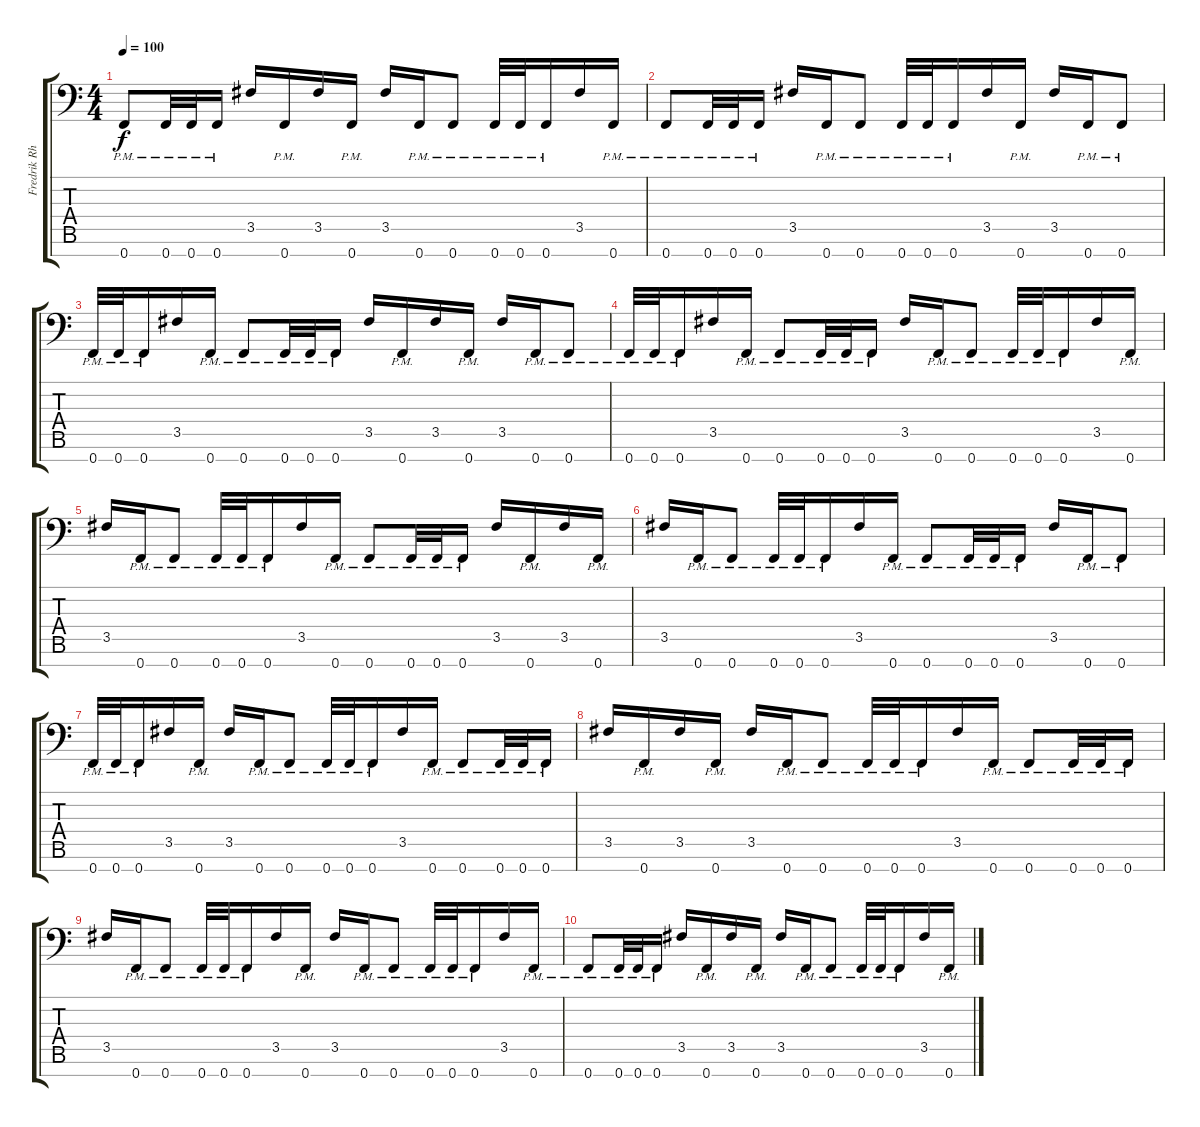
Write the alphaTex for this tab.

\track ("Fredrik Rhythm" "Fredrik Rh") {instrument distortionguitar}
\staff {score tabs}
\tuning (Bb3 Gb3 Db3 Ab2 Eb2 Bb1 F1) {hide}
\ts (4 4)
\tempo 100
\clef f4
\ks c
0.7{pm}.8{dy f} 0.7{pm}.32 0.7{pm}.32 0.7{pm}.16 3.5.16 0.7{pm}.16 3.5.16 0.7{pm}.16 3.5.16 0.7{pm}.16 0.7{pm}.8 0.7{pm}.32 0.7{pm}.32 0.7{pm}.16 3.5.16 0.7{pm}.16 |
0.7{pm}.8 0.7{pm}.32 0.7{pm}.32 0.7{pm}.16 3.5.16 0.7{pm}.16 0.7{pm}.8 0.7{pm}.32 0.7{pm}.32 0.7{pm}.16 3.5.16 0.7{pm}.16 3.5.16 0.7{pm}.16 0.7{pm}.8 |
0.7{pm}.32{volume 7} 0.7{pm}.32 0.7{pm}.16 3.5.16 0.7{pm}.16 0.7{pm}.8 0.7{pm}.32 0.7{pm}.32 0.7{pm}.16 3.5.16 0.7{pm}.16 3.5.16 0.7{pm}.16 3.5.16 0.7{pm}.16 0.7{pm}.8 |
0.7{pm}.32 0.7{pm}.32 0.7{pm}.16 3.5.16 0.7{pm}.16 0.7{pm}.8 0.7{pm}.32 0.7{pm}.32 0.7{pm}.16 3.5.16 0.7{pm}.16 0.7{pm}.8 0.7{pm}.32 0.7{pm}.32 0.7{pm}.16 3.5.16 0.7{pm}.16 |
3.5.16 0.7{pm}.16 0.7{pm}.8 0.7{pm}.32 0.7{pm}.32 0.7{pm}.16 3.5.16 0.7{pm}.16 0.7{pm}.8 0.7{pm}.32 0.7{pm}.32 0.7{pm}.16 3.5.16 0.7{pm}.16 3.5.16 0.7{pm}.16 |
3.5.16 0.7{pm}.16 0.7{pm}.8 0.7{pm}.32 0.7{pm}.32 0.7{pm}.16 3.5.16 0.7{pm}.16 0.7{pm}.8 0.7{pm}.32 0.7{pm}.32 0.7{pm}.16 3.5.16 0.7{pm}.16 0.7{pm}.8 |
0.7{pm}.32{volume 0} 0.7{pm}.32 0.7{pm}.16 3.5.16 0.7{pm}.16 3.5.16 0.7{pm}.16 0.7{pm}.8 0.7{pm}.32 0.7{pm}.32 0.7{pm}.16 3.5.16 0.7{pm}.16 0.7{pm}.8 0.7{pm}.32 0.7{pm}.32 0.7{pm}.16 |
3.5.16 0.7{pm}.16 3.5.16 0.7{pm}.16 3.5.16 0.7{pm}.16 0.7{pm}.8 0.7{pm}.32 0.7{pm}.32 0.7{pm}.16 3.5.16 0.7{pm}.16 0.7{pm}.8 0.7{pm}.32 0.7{pm}.32 0.7{pm}.16 |
3.5.16 0.7{pm}.16 0.7{pm}.8 0.7{pm}.32 0.7{pm}.32 0.7{pm}.16 3.5.16 0.7{pm}.16 3.5.16 0.7{pm}.16 0.7{pm}.8 0.7{pm}.32 0.7{pm}.32 0.7{pm}.16 3.5.16 0.7{pm}.16 |
0.7{pm}.8 0.7{pm}.32 0.7{pm}.32 0.7{pm}.16 3.5.16 0.7{pm}.16 3.5.16 0.7{pm}.16 3.5.16 0.7{pm}.16 0.7{pm}.8 0.7{pm}.32 0.7{pm}.32 0.7{pm}.16 3.5.16 0.7{pm}.16
